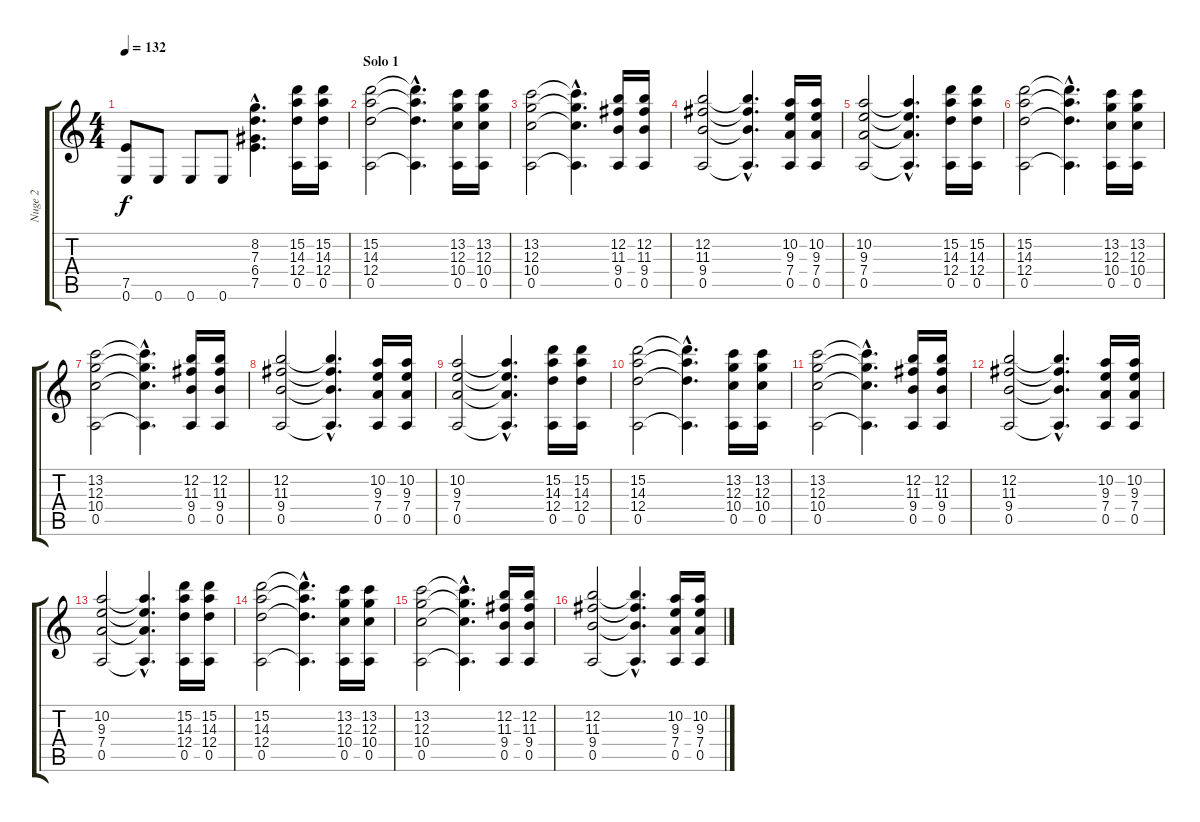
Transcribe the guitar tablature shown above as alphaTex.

\track ("Nuge 2" "Nuge 2") {instrument distortionguitar}
\staff {score tabs}
\tuning (E4 B3 G3 D3 A2 E2) {hide}
\ts (4 4)
\tempo 132
\clef g2
\ks c
(7.5{t} 0.6{t}).8{dy f} 0.6.8 0.6.8 0.6.8 (8.2{hac} 7.3{hac} 6.4{hac} 7.5{hac}).4{d} (15.2 14.3 12.4 0.5).16 (15.2 14.3 12.4 0.5).16 |
\section ("" "Solo 1")
(15.2 14.3 12.4 0.5).2 (15.2{hac t} 14.3{hac t} 12.4{hac t} 0.5{hac t}).4{d} (13.2 12.3 10.4 0.5).16 (13.2 12.3 10.4 0.5).16 |
(13.2 12.3 10.4 0.5).2 (13.2{hac t} 12.3{hac t} 10.4{hac t} 0.5{hac t}).4{d} (12.2 11.3 9.4 0.5).16 (12.2 11.3 9.4 0.5).16 |
(12.2 11.3 9.4 0.5).2 (12.2{hac t} 11.3{hac t} 9.4{hac t} 0.5{hac t}).4{d} (10.2 9.3 7.4 0.5).16 (10.2 9.3 7.4 0.5).16 |
(10.2 9.3 7.4 0.5).2 (10.2{hac t} 9.3{hac t} 7.4{hac t} 0.5{hac t}).4{d} (15.2 14.3 12.4 0.5).16 (15.2 14.3 12.4 0.5).16 |
(15.2 14.3 12.4 0.5).2 (15.2{hac t} 14.3{hac t} 12.4{hac t} 0.5{hac t}).4{d} (13.2 12.3 10.4 0.5).16 (13.2 12.3 10.4 0.5).16 |
(13.2 12.3 10.4 0.5).2 (13.2{hac t} 12.3{hac t} 10.4{hac t} 0.5{hac t}).4{d} (12.2 11.3 9.4 0.5).16 (12.2 11.3 9.4 0.5).16 |
(12.2 11.3 9.4 0.5).2 (12.2{hac t} 11.3{hac t} 9.4{hac t} 0.5{hac t}).4{d} (10.2 9.3 7.4 0.5).16 (10.2 9.3 7.4 0.5).16 |
(10.2 9.3 7.4 0.5).2 (10.2{hac t} 9.3{hac t} 7.4{hac t} 0.5{hac t}).4{d} (15.2 14.3 12.4 0.5).16 (15.2 14.3 12.4 0.5).16 |
(15.2 14.3 12.4 0.5).2 (15.2{hac t} 14.3{hac t} 12.4{hac t} 0.5{hac t}).4{d} (13.2 12.3 10.4 0.5).16 (13.2 12.3 10.4 0.5).16 |
(13.2 12.3 10.4 0.5).2 (13.2{hac t} 12.3{hac t} 10.4{hac t} 0.5{hac t}).4{d} (12.2 11.3 9.4 0.5).16 (12.2 11.3 9.4 0.5).16 |
(12.2 11.3 9.4 0.5).2 (12.2{hac t} 11.3{hac t} 9.4{hac t} 0.5{hac t}).4{d} (10.2 9.3 7.4 0.5).16 (10.2 9.3 7.4 0.5).16 |
(10.2 9.3 7.4 0.5).2 (10.2{hac t} 9.3{hac t} 7.4{hac t} 0.5{hac t}).4{d} (15.2 14.3 12.4 0.5).16 (15.2 14.3 12.4 0.5).16 |
(15.2 14.3 12.4 0.5).2 (15.2{hac t} 14.3{hac t} 12.4{hac t} 0.5{hac t}).4{d} (13.2 12.3 10.4 0.5).16 (13.2 12.3 10.4 0.5).16 |
(13.2 12.3 10.4 0.5).2 (13.2{hac t} 12.3{hac t} 10.4{hac t} 0.5{hac t}).4{d} (12.2 11.3 9.4 0.5).16 (12.2 11.3 9.4 0.5).16 |
(12.2 11.3 9.4 0.5).2 (12.2{hac t} 11.3{hac t} 9.4{hac t} 0.5{hac t}).4{d} (10.2 9.3 7.4 0.5).16 (10.2 9.3 7.4 0.5).16
